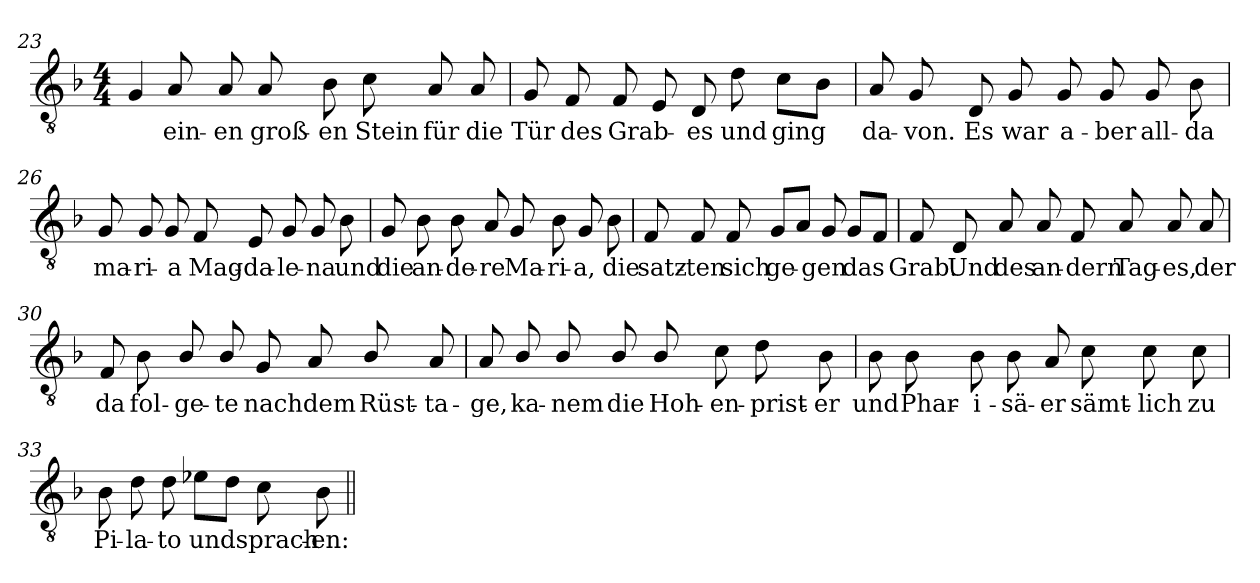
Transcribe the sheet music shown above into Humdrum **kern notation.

**kern	**text
*part1	*part1
*staff1	*staff1
*clefGv2	*
*k[b-]	*
*F:	*
*M4/4	*
=23	=23
8Gi/J	.
!	!LO:LY:b:color=#000000
8Ai/	ein-
!	!LO:LY:b:color=#000000
8Ai/	-en
!	!LO:LY:b:color=#000000
8Ai/	groß-
!	!LO:LY:b:color=#000000
8B-i\	-en
!	!LO:LY:b:color=#000000
8ci\	Stein
!	!LO:LY:b:color=#000000
8Ai/	für
!	!LO:LY:b:color=#000000
8Ai/	die
=24	=24
!	!LO:LY:b:color=#000000
8Gi/	Tür
!	!LO:LY:b:color=#000000
8Fi/	des
!	!LO:LY:b:color=#000000
8Fi/	Grab-
8Ei/	.
!	!LO:LY:b:color=#000000
8Di/	-es
!	!LO:LY:b:color=#000000
8di\	und
!	!LO:LY:b:color=#000000
8ci\L	ging
8B-i\J	.
!!LO:LB:g=z
=25	=25
!	!LO:LY:b:color=#000000
8Ai/	da-
!	!LO:LY:b:color=#000000
8Gi/	-von.
!	!LO:LY:b:color=#000000
8Di/	Es
!	!LO:LY:b:color=#000000
8Gi/	war
!	!LO:LY:b:color=#000000
8Gi/	a-
!	!LO:LY:b:color=#000000
8Gi/	-ber
!	!LO:LY:b:color=#000000
8Gi/	all-
!	!LO:LY:b:color=#000000
8B-i\	-da
=26	=26
!	!LO:LY:b:color=#000000
8Gi/	ma-
!	!LO:LY:b:color=#000000
8Gi/	-ri-
!	!LO:LY:b:color=#000000
8Gi/	-a
!	!LO:LY:b:color=#000000
8Fi/	Mag-
!	!LO:LY:b:color=#000000
8Ei/	-da-
!	!LO:LY:b:color=#000000
8Gi/	-le-
!	!LO:LY:b:color=#000000
8Gi/	-na
!	!LO:LY:b:color=#000000
8B-i\	und
=27	=27
!	!LO:LY:b:color=#000000
8Gi/	die
!	!LO:LY:b:color=#000000
8B-i\	an-
!	!LO:LY:b:color=#000000
8B-i\	-de-
!	!LO:LY:b:color=#000000
8Ai/	-re
!	!LO:LY:b:color=#000000
8Gi/	Ma-
!	!LO:LY:b:color=#000000
8B-i\	-ri-
!	!LO:LY:b:color=#000000
8Gi/	-a,
!	!LO:LY:b:color=#000000
8B-i\	die
=28	=28
!	!LO:LY:b:color=#000000
8Fi/	satz-
!	!LO:LY:b:color=#000000
8Fi/	-ten
!	!LO:LY:b:color=#000000
8Fi/	sich
!	!LO:LY:b:color=#000000
8Gi/L	ge-
8Ai/J	.
!	!LO:LY:b:color=#000000
8Gi/	-gen
!	!LO:LY:b:color=#000000
8Gi/L	das
8Fi/J	.
!!LO:LB:g=z
=29	=29
!	!LO:LY:b:color=#000000
8Fi/	Grab.
!	!LO:LY:b:color=#000000
8Di/	Und
!	!LO:LY:b:color=#000000
8Ai/	des
!	!LO:LY:b:color=#000000
8Ai/	an-
!	!LO:LY:b:color=#000000
8Fi/	-dern
!	!LO:LY:b:color=#000000
8Ai/	Tag-
!	!LO:LY:b:color=#000000
8Ai/	-es,
!	!LO:LY:b:color=#000000
8Ai/	der
=30	=30
!	!LO:LY:b:color=#000000
8Fi/	da
!	!LO:LY:b:color=#000000
8B-i\	fol-
!	!LO:LY:b:color=#000000
8B-i/	-ge-
!	!LO:LY:b:color=#000000
8B-i/	-te
!	!LO:LY:b:color=#000000
8Gi/	nach
!	!LO:LY:b:color=#000000
8Ai/	dem
!	!LO:LY:b:color=#000000
8B-i/	Rüst-
!	!LO:LY:b:color=#000000
8Ai/	-ta-
!!LO:LB:g=z
=31	=31
!	!LO:LY:b:color=#000000
8Ai/	-ge,
!	!LO:LY:b:color=#000000
8B-i/	ka-
!	!LO:LY:b:color=#000000
8B-i/	-nem
!	!LO:LY:b:color=#000000
8B-i/	die
!	!LO:LY:b:color=#000000
8B-i/	Hoh-
!	!LO:LY:b:color=#000000
8ci\	-en-
!	!LO:LY:b:color=#000000
8di\	-prist-
!	!LO:LY:b:color=#000000
8B-i\	-er
=32	=32
!	!LO:LY:b:color=#000000
8B-i\	und
!	!LO:LY:b:color=#000000
8B-i\	Phar-
!	!LO:LY:b:color=#000000
8B-i\	-i-
!	!LO:LY:b:color=#000000
8B-i\	-sä-
!	!LO:LY:b:color=#000000
8Ai/	-er
!	!LO:LY:b:color=#000000
8ci\	sämt-
!	!LO:LY:b:color=#000000
8ci\	-lich
!	!LO:LY:b:color=#000000
8ci\	zu
=33	=33
!	!LO:LY:b:color=#000000
8B-i\	Pi-
!	!LO:LY:b:color=#000000
8di\	-la-
!	!LO:LY:b:color=#000000
8di\	-to
!	!LO:LY:b:color=#000000
8e-Xi\L	und
8di\J	.
!	!LO:LY:b:color=#000000
8ci\	sprach-
!	!LO:LY:b:color=#000000
8B-i\	-en:
=||	=||
*-	*-
